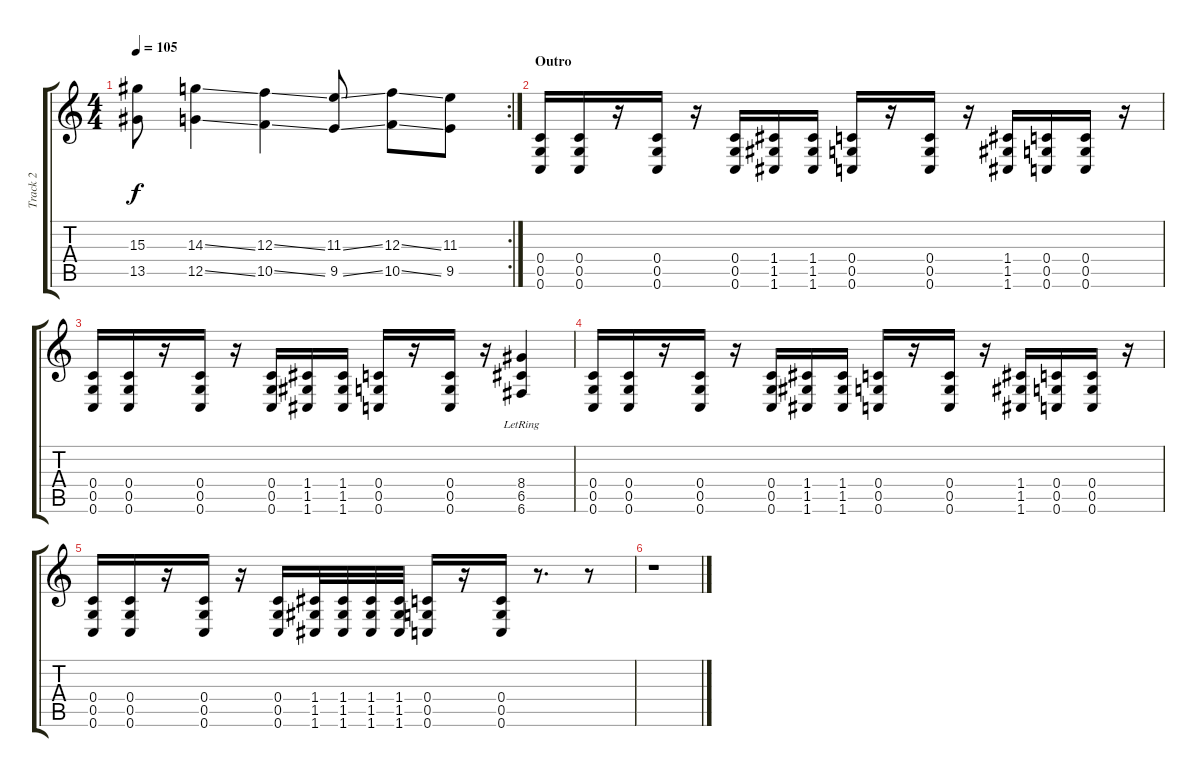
\track ("Track 2" "Track 2") {instrument overdrivenguitar}
\staff {score tabs}
\tuning (D4 A3 F3 C3 G2 C2) {hide}
\rc 2
\ts (4 4)
\tempo 105
\clef g2
\ks c
(15.3{t} 13.5{t}).8{dy f} (14.3{ss} 12.5{ss}).4 (12.3{ss} 10.5{ss}).4 (11.3{ss} 9.5{ss}).8 (12.3{ss} 10.5{ss}).8 (11.3 9.5).8 |
\section ("" "Outro")
(0.4 0.5 0.6).16 (0.4 0.5 0.6).16 r.16 (0.4 0.5 0.6).16 r.16 (0.4 0.5 0.6).16 (1.4 1.5 1.6).16 (1.4 1.5 1.6).16 (0.4 0.5 0.6).16 r.16 (0.4 0.5 0.6).16 r.16 (1.4 1.5 1.6).16 (0.4 0.5 0.6).16 (0.4 0.5 0.6).16 r.16 |
(0.4 0.5 0.6).16 (0.4 0.5 0.6).16 r.16 (0.4 0.5 0.6).16 r.16 (0.4 0.5 0.6).16 (1.4 1.5 1.6).16 (1.4 1.5 1.6).16 (0.4 0.5 0.6).16 r.16 (0.4 0.5 0.6).16 r.16 (8.4{lr} 6.5{lr} 6.6{lr}).4 |
(0.4 0.5 0.6).16 (0.4 0.5 0.6).16 r.16 (0.4 0.5 0.6).16 r.16 (0.4 0.5 0.6).16 (1.4 1.5 1.6).16 (1.4 1.5 1.6).16 (0.4 0.5 0.6).16 r.16 (0.4 0.5 0.6).16 r.16 (1.4 1.5 1.6).16 (0.4 0.5 0.6).16 (0.4 0.5 0.6).16 r.16 |
(0.4 0.5 0.6).16 (0.4 0.5 0.6).16 r.16 (0.4 0.5 0.6).16 r.16 (0.4 0.5 0.6).16 (1.4 1.5 1.6).32 (1.4 1.5 1.6).32 (1.4 1.5 1.6).32 (1.4 1.5 1.6).32 (0.4 0.5 0.6).16 r.16 (0.4 0.5 0.6).16 r.8{d} r.8 |
r.1
